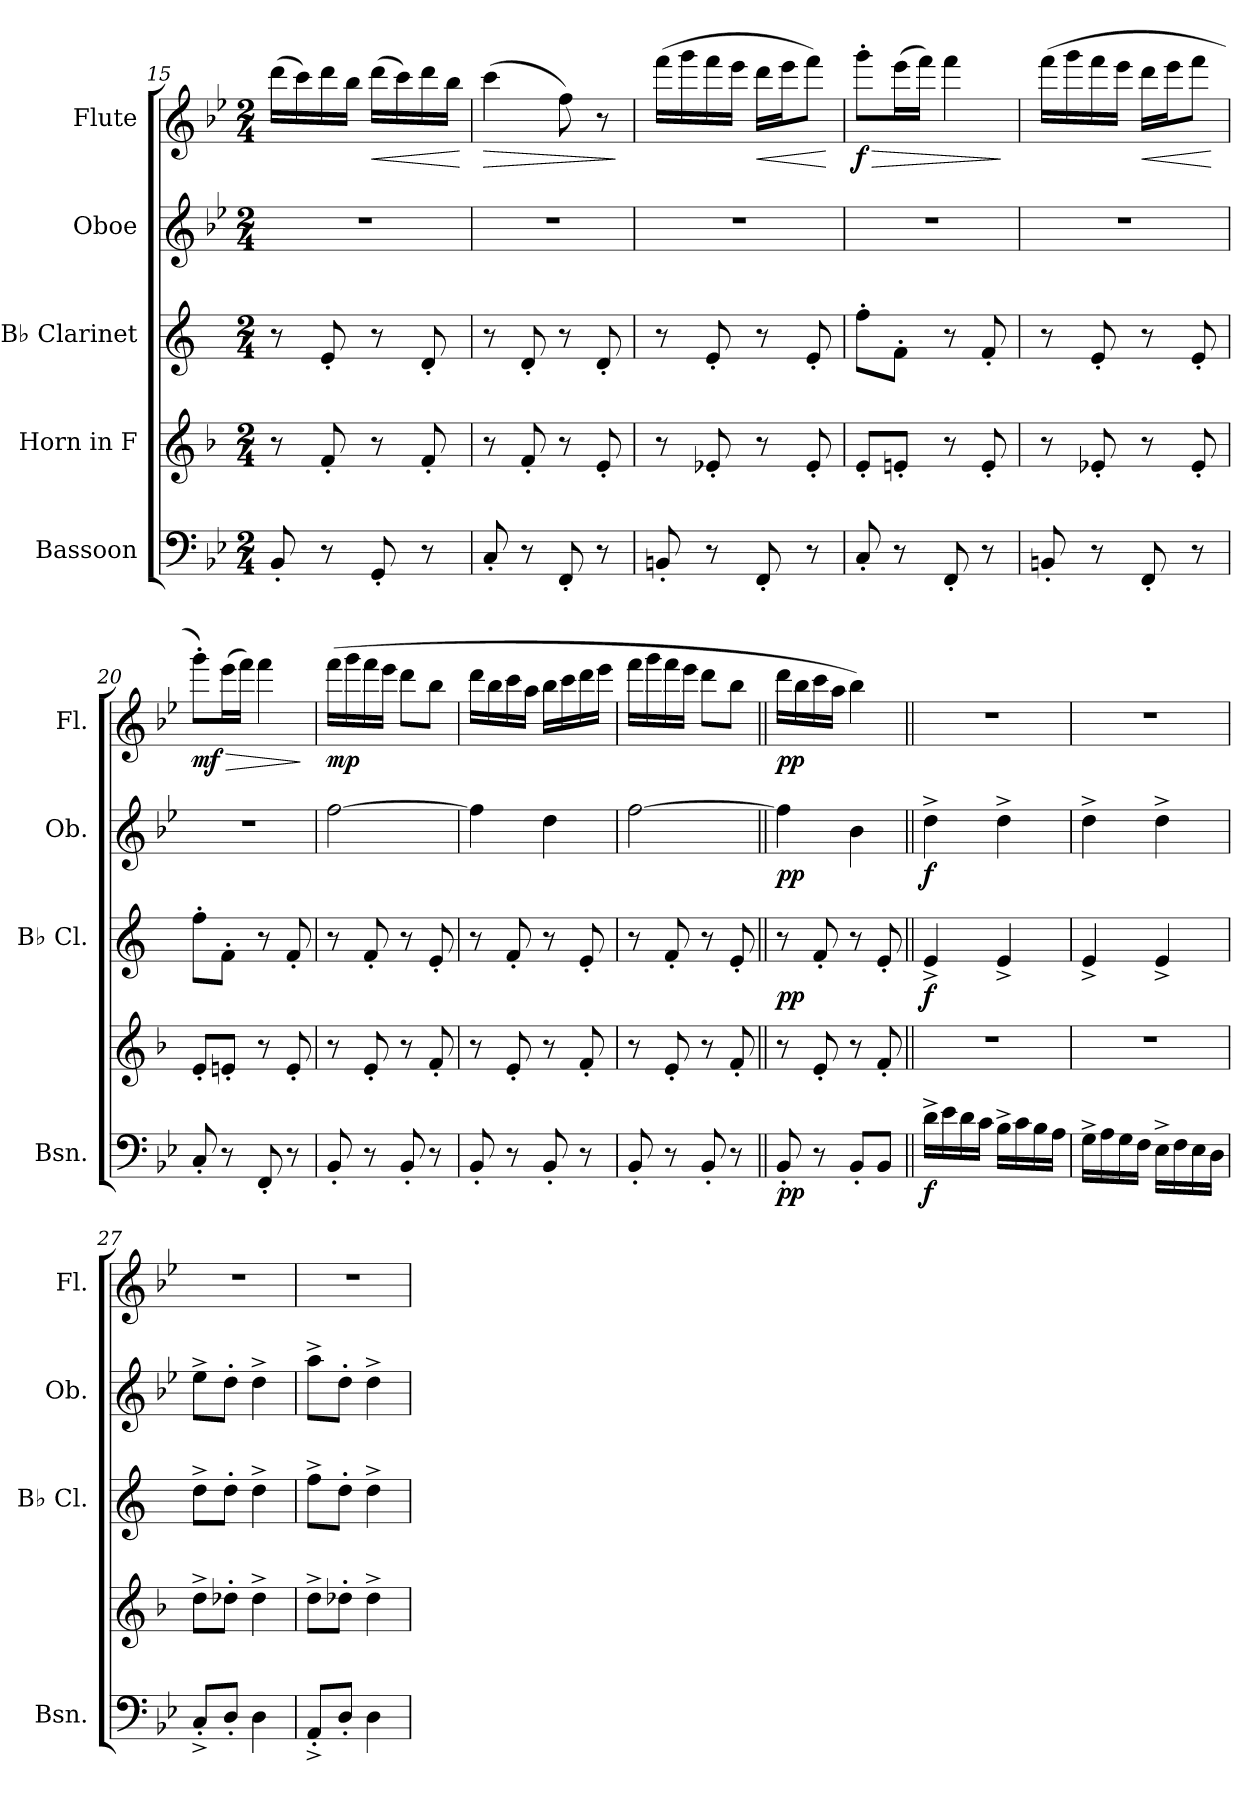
**kern	**dynam	**kern	**kern	**dynam	**kern	**dynam	**kern	**dynam
*part5	*part5	*part4	*part3	*part3	*part2	*part2	*part1	*part1
*staff5	*staff5	*staff4	*staff3	*staff3	*staff2	*staff2	*staff1	*staff1
*I"Bassoon	*	*I"Horn in F	*I"B♭ Clarinet	*	*I"Oboe	*	*I"Flute	*
*I'Bsn.	*	*	*I'B♭ Cl.	*	*I'Ob.	*	*I'Fl.	*
*clefF4	*	*clefG2	*clefG2	*	*clefG2	*	*clefG2	*
*	*	*ITrd4c7	*ITrd1c2	*	*	*	*	*
*k[b-e-]	*	*k[b-e-]	*k[b-e-]	*	*k[b-e-]	*	*k[b-e-]	*
*M2/4	*	*M2/4	*M2/4	*	*M2/4	*	*M2/4	*
=15	=15	=15	=15	=15	=15	=15	=15	=15
8BB-'/	.	8r	8r	.	2r	.	(16ddd\LL	.
.	.	.	.	.	.	.	16ccc\)	.
8r	.	8B-'/	8d'/	.	.	.	16ddd\	.
.	.	.	.	.	.	.	16bb-\JJ	.
!	!	!	!	!	!	!	!	!LO:HP:b
8GG'/	.	8r	8r	.	.	.	(16ddd\LL	<
.	.	.	.	.	.	.	16ccc\)	.
8r	.	8B-'/	8c'/	.	.	.	16ddd\	.
.	.	.	.	.	.	.	16bb-\JJ	.
.	.	.	.	.	.	.	.	[
!!LO:LB:g=z
=16	=16	=16	=16	=16	=16	=16	=16	=16
!	!	!	!	!	!	!	!	!LO:HP:b
8C'/	.	8r	8r	.	2r	.	(4ccc\	>
8r	.	8B-'/	8c'/	.	.	.	.	.
8FF'/	.	8r	8r	.	.	.	8ff\)	.
8r	.	8A'/	8c'/	.	.	.	8r	.
.	.	.	.	.	.	.	.	]
=17	=17	=17	=17	=17	=17	=17	=17	=17
8BBn'/	.	8r	8r	.	2r	.	(16fff\LL	.
.	.	.	.	.	.	.	16ggg\	.
8r	.	8A-X'/	8d'/	.	.	.	16fff\	.
.	.	.	.	.	.	.	16eee-\JJ	.
!	!	!	!	!	!	!	!	!LO:HP:b
8FF'/	.	8r	8r	.	.	.	16ddd\LL	<
.	.	.	.	.	.	.	16eee-\J	.
8r	.	8A-'/	8d'/	.	.	.	8fff\J)	.
.	.	.	.	.	.	.	.	[
=18	=18	=18	=18	=18	=18	=18	=18	=18
!	!	!	!	!	!	!	!	!LO:HP:b
!	!	!	!	!	!	!	!	!LO:DY:n=1:b
8C'/	.	8A'/L	8ee-'\L	.	2r	.	8ggg'\L	> f
8r	.	8An'/J	8e-'\J	.	.	.	(16eee-\L	.
.	.	.	.	.	.	.	16fff\JJ)	.
8FF'/	.	8r	8r	.	.	.	4fff\	.
8r	.	8A'/	8e-'/	.	.	.	.	.
.	.	.	.	.	.	.	.	]
=19	=19	=19	=19	=19	=19	=19	=19	=19
8BBn'/	.	8r	8r	.	2r	.	(16fff\LL	.
.	.	.	.	.	.	.	16ggg\	.
8r	.	8A-X'/	8d'/	.	.	.	16fff\	.
.	.	.	.	.	.	.	16eee-\JJ	.
!	!	!	!	!	!	!	!	!LO:HP:b
8FF'/	.	8r	8r	.	.	.	16ddd\LL	<
.	.	.	.	.	.	.	16eee-\J	.
8r	.	8A-'/	8d'/	.	.	.	8fff\J	.
.	.	.	.	.	.	.	.	[
!!LO:PB:g=z
=20	=20	=20	=20	=20	=20	=20	=20	=20
!	!	!	!	!	!	!	!	!LO:HP:b
!	!	!	!	!	!	!	!	!LO:DY:n=1:b
8C'/	.	8A'/L	8ee-'\L	.	2r	.	8ggg'\L)	> mf
8r	.	8An'/J	8e-'\J	.	.	.	(16eee-\L	.
.	.	.	.	.	.	.	16fff\JJ)	.
8FF'/	.	8r	8r	.	.	.	4fff\	.
8r	.	8A'/	8e-'/	.	.	.	.	.
.	.	.	.	.	.	.	.	]
=21	=21	=21	=21	=21	=21	=21	=21	=21
!	!	!	!	!	!	!	!	!LO:DY:b
8BB-'/	.	8r	8r	.	[2ff\	.	(16fff\LL	mp
.	.	.	.	.	.	.	16ggg\	.
8r	.	8A'/	8e-'/	.	.	.	16fff\	.
.	.	.	.	.	.	.	16eee-\JJ	.
8BB-'/	.	8r	8r	.	.	.	8ddd\L	.
8r	.	8B-'/	8d'/	.	.	.	8bb-\J	.
=22	=22	=22	=22	=22	=22	=22	=22	=22
8BB-'/	.	8r	8r	.	4ff\]	.	16ddd\LL	.
.	.	.	.	.	.	.	16bb-\	.
8r	.	8A'/	8e-'/	.	.	.	16ccc\	.
.	.	.	.	.	.	.	16aa\JJ	.
8BB-'/	.	8r	8r	.	4dd\	.	16bb-\LL	.
.	.	.	.	.	.	.	16ccc\	.
8r	.	8B-'/	8d'/	.	.	.	16ddd\	.
.	.	.	.	.	.	.	16eee-\JJ	.
=23	=23	=23	=23	=23	=23	=23	=23	=23
8BB-'/	.	8r	8r	.	[2ff\	.	16fff\LL	.
.	.	.	.	.	.	.	16ggg\	.
8r	.	8A'/	8e-'/	.	.	.	16fff\	.
.	.	.	.	.	.	.	16eee-\JJ	.
8BB-'/	.	8r	8r	.	.	.	8ddd\L	.
8r	.	8B-'/	8d'/	.	.	.	8bb-\J	.
!!LO:LB:g=z
=24||	=24||	=24||	=24||	=24||	=24||	=24||	=24||	=24||
!	!LO:DY:b	!	!	!LO:DY:b	!	!LO:DY:b	!	!LO:DY:b
8BB-'/	pp	8r	8r	pp	4ff\]	pp	16ddd\LL	pp
.	.	.	.	.	.	.	16bb-\	.
8r	.	8A'/	8e-'/	.	.	.	16ccc\	.
.	.	.	.	.	.	.	16aa\JJ	.
8BB-'/L	.	8r	8r	.	4b-\	.	4bb-\)	.
8BB-/J	.	8B-'/	8d'/	.	.	.	.	.
=25||	=25||	=25||	=25||	=25||	=25||	=25||	=25||	=25||
!!LO:REH:place=s1:a:B:fs=14:t=25
*	*	*	*	*	*	*	*MM112	*
!	!LO:DY:b	!	!	!LO:DY:b	!	!LO:DY:b	!	!
16d^\LL	f	2r	4d^/	f	4dd^\	f	2r	.
16e-\	.	.	.	.	.	.	.	.
16d\	.	.	.	.	.	.	.	.
16c\JJ	.	.	.	.	.	.	.	.
16B-^\LL	.	.	4d^/	.	4dd^\	.	.	.
16c\	.	.	.	.	.	.	.	.
16B-\	.	.	.	.	.	.	.	.
16A\JJ	.	.	.	.	.	.	.	.
=26	=26	=26	=26	=26	=26	=26	=26	=26
16G^\LL	.	2r	4d^/	.	4dd^\	.	2r	.
16A\	.	.	.	.	.	.	.	.
16G\	.	.	.	.	.	.	.	.
16F\JJ	.	.	.	.	.	.	.	.
16E-^\LL	.	.	4d^/	.	4dd^\	.	.	.
16F\	.	.	.	.	.	.	.	.
16E-\	.	.	.	.	.	.	.	.
16D\JJ	.	.	.	.	.	.	.	.
=27	=27	=27	=27	=27	=27	=27	=27	=27
8C'^/L	.	8g^\L	8cc^\L	.	8ee-^\L	.	2r	.
8D'/J	.	8g-X'\J	8cc'\J	.	8dd'\J	.	.	.
4D\	.	4g-^\	4cc^\	.	4dd^\	.	.	.
=28	=28	=28	=28	=28	=28	=28	=28	=28
8AA^'/L	.	8g^\L	8ee-^\L	.	8aa^\L	.	2r	.
8D'/J	.	8g-X'\J	8cc'\J	.	8dd'\J	.	.	.
4D\	.	4g-^\	4cc^\	.	4dd^\	.	.	.
=	=	=	=	=	=	=	=	=
*-	*-	*-	*-	*-	*-	*-	*-	*-
